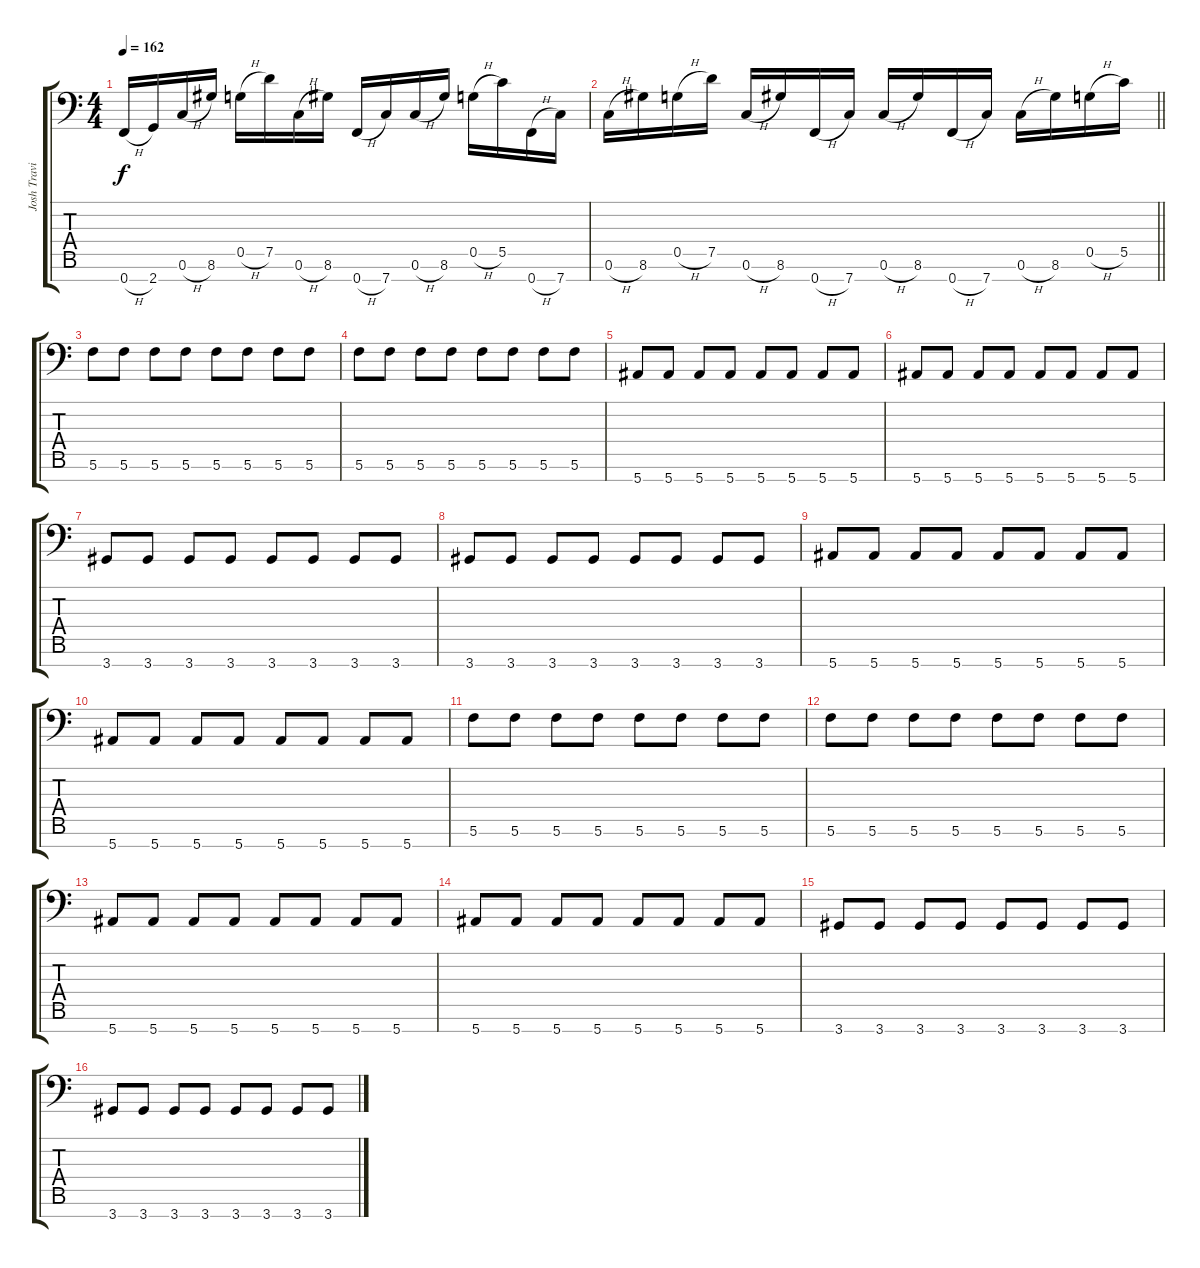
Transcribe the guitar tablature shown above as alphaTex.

\track ("Josh Travis" "Josh Travi") {instrument distortionguitar}
\staff {score tabs}
\tuning (B3 Gb3 E3 B2 G2 C2 F1) {hide}
\ts (4 4)
\tempo 162
\clef f4
\ks c
0.7{h}.16{dy f} 2.7.16 0.6{h}.16 8.6.16 0.5{h}.16 7.5.16 0.6{h}.16 8.6.16 0.7{h}.16 7.7.16 0.6{h}.16 8.6.16 0.5{h}.16 5.5.16 0.7{h}.16 7.7.16 |
\barLineRight lightlight
0.6{h}.16 8.6.16 0.5{h}.16 7.5.16 0.6{h}.16 8.6.16 0.7{h}.16 7.7.16 0.6{h}.16 8.6.16 0.7{h}.16 7.7.16 0.6{h}.16 8.6.16 0.5{h}.16 5.5.16 |
5.6.8 5.6.8 5.6.8 5.6.8 5.6.8 5.6.8 5.6.8 5.6.8 |
5.6.8 5.6.8 5.6.8 5.6.8 5.6.8 5.6.8 5.6.8 5.6.8 |
5.7.8 5.7.8 5.7.8 5.7.8 5.7.8 5.7.8 5.7.8 5.7.8 |
5.7.8 5.7.8 5.7.8 5.7.8 5.7.8 5.7.8 5.7.8 5.7.8 |
3.7.8 3.7.8 3.7.8 3.7.8 3.7.8 3.7.8 3.7.8 3.7.8 |
3.7.8 3.7.8 3.7.8 3.7.8 3.7.8 3.7.8 3.7.8 3.7.8 |
5.7.8 5.7.8 5.7.8 5.7.8 5.7.8 5.7.8 5.7.8 5.7.8 |
5.7.8 5.7.8 5.7.8 5.7.8 5.7.8 5.7.8 5.7.8 5.7.8 |
5.6.8 5.6.8 5.6.8 5.6.8 5.6.8 5.6.8 5.6.8 5.6.8 |
5.6.8 5.6.8 5.6.8 5.6.8 5.6.8 5.6.8 5.6.8 5.6.8 |
5.7.8 5.7.8 5.7.8 5.7.8 5.7.8 5.7.8 5.7.8 5.7.8 |
5.7.8 5.7.8 5.7.8 5.7.8 5.7.8 5.7.8 5.7.8 5.7.8 |
3.7.8 3.7.8 3.7.8 3.7.8 3.7.8 3.7.8 3.7.8 3.7.8 |
3.7.8 3.7.8 3.7.8 3.7.8 3.7.8 3.7.8 3.7.8 3.7.8
